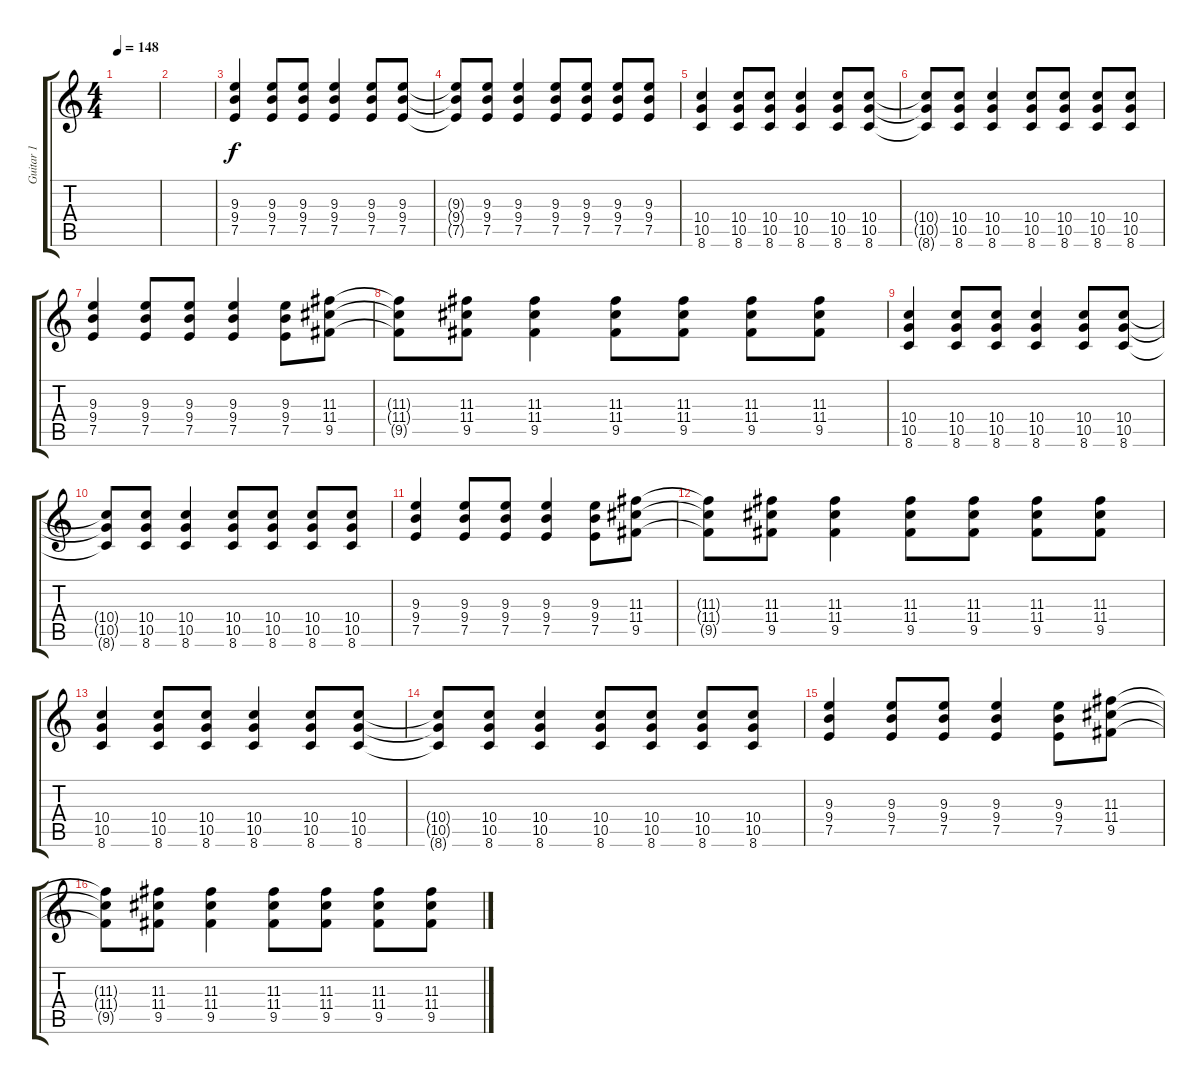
\track ("Guitar 1" "Guitar 1") {instrument distortionguitar}
\staff {score tabs}
\tuning (E4 B3 G3 D3 A2 E2) {hide}
\ts (4 4)
\tempo 148
\clef g2
\ks c
|
|
(9.3 9.4 7.5).4 (9.3 9.4 7.5).8 (9.3 9.4 7.5).8 (9.3 9.4 7.5).4 (9.3 9.4 7.5).8 (9.3 9.4 7.5).8 |
(9.3{t} 9.4{t} 7.5{t}).8 (9.3 9.4 7.5).8 (9.3 9.4 7.5).4 (9.3 9.4 7.5).8 (9.3 9.4 7.5).8 (9.3 9.4 7.5).8 (9.3 9.4 7.5).8 |
(10.4 10.5 8.6).4 (10.4 10.5 8.6).8 (10.4 10.5 8.6).8 (10.4 10.5 8.6).4 (10.4 10.5 8.6).8 (10.4 10.5 8.6).8 |
(10.4{t} 10.5{t} 8.6{t}).8 (10.4 10.5 8.6).8 (10.4 10.5 8.6).4 (10.4 10.5 8.6).8 (10.4 10.5 8.6).8 (10.4 10.5 8.6).8 (10.4 10.5 8.6).8 |
(9.3 9.4 7.5).4 (9.3 9.4 7.5).8 (9.3 9.4 7.5).8 (9.3 9.4 7.5).4 (9.3 9.4 7.5).8 (11.3 11.4 9.5).8 |
(11.3{t} 11.4{t} 9.5{t}).8 (11.3 11.4 9.5).8 (11.3 11.4 9.5).4 (11.3 11.4 9.5).8 (11.3 11.4 9.5).8 (11.3 11.4 9.5).8 (11.3 11.4 9.5).8 |
(10.4 10.5 8.6).4 (10.4 10.5 8.6).8 (10.4 10.5 8.6).8 (10.4 10.5 8.6).4 (10.4 10.5 8.6).8 (10.4 10.5 8.6).8 |
(10.4{t} 10.5{t} 8.6{t}).8 (10.4 10.5 8.6).8 (10.4 10.5 8.6).4 (10.4 10.5 8.6).8 (10.4 10.5 8.6).8 (10.4 10.5 8.6).8 (10.4 10.5 8.6).8 |
(9.3 9.4 7.5).4 (9.3 9.4 7.5).8 (9.3 9.4 7.5).8 (9.3 9.4 7.5).4 (9.3 9.4 7.5).8 (11.3 11.4 9.5).8 |
(11.3{t} 11.4{t} 9.5{t}).8 (11.3 11.4 9.5).8 (11.3 11.4 9.5).4 (11.3 11.4 9.5).8 (11.3 11.4 9.5).8 (11.3 11.4 9.5).8 (11.3 11.4 9.5).8 |
(10.4 10.5 8.6).4 (10.4 10.5 8.6).8 (10.4 10.5 8.6).8 (10.4 10.5 8.6).4 (10.4 10.5 8.6).8 (10.4 10.5 8.6).8 |
(10.4{t} 10.5{t} 8.6{t}).8 (10.4 10.5 8.6).8 (10.4 10.5 8.6).4 (10.4 10.5 8.6).8 (10.4 10.5 8.6).8 (10.4 10.5 8.6).8 (10.4 10.5 8.6).8 |
(9.3 9.4 7.5).4 (9.3 9.4 7.5).8 (9.3 9.4 7.5).8 (9.3 9.4 7.5).4 (9.3 9.4 7.5).8 (11.3 11.4 9.5).8 |
(11.3{t} 11.4{t} 9.5{t}).8 (11.3 11.4 9.5).8 (11.3 11.4 9.5).4 (11.3 11.4 9.5).8 (11.3 11.4 9.5).8 (11.3 11.4 9.5).8 (11.3 11.4 9.5).8
